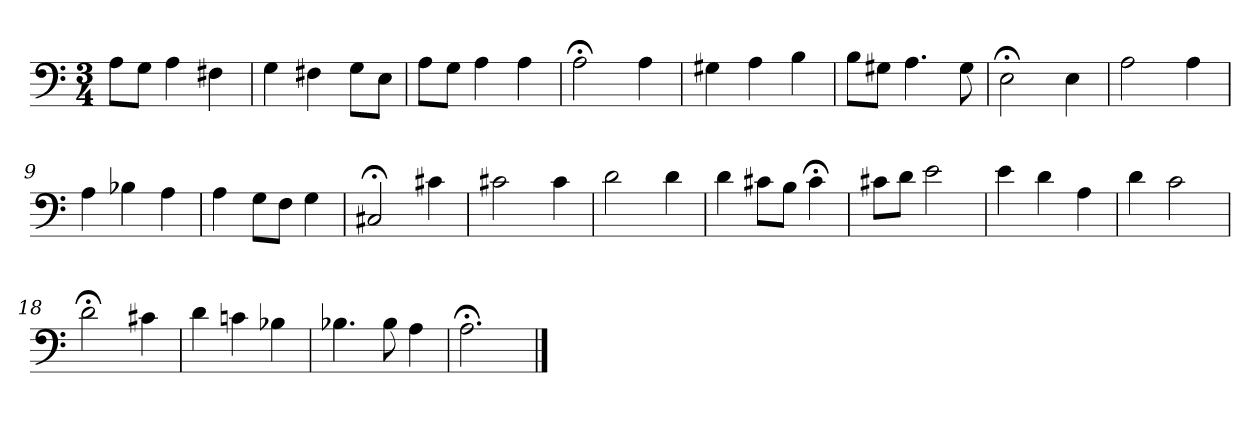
**kern
*part1
*staff1
*clefF4
*k[]
*C:
*M3/4
=1
8A\L
8G\J
4A
4F#X
=2
4G
4F#X
8G\L
8E\J
=3
8A\L
8G\J
4A
4A
=4
2A;<
4A
=5
4G#X
4A
4B
=6
8B\L
8G#X\J
4.A
8G#
=7
2E;<
4E
=8
2A
4A
=9
4A
4B-X
4A
=10
4A
8G\L
8F\J
4G
=11
2C#X;<
4c#X
=12
2c#X
4c#
=13
2d
4d
=14
4d
8c#X\L
8B\J
4c#;<
=15
8c#X\L
8d\J
2e
=16
4e
4d
4A
=17
4d
2c
=18
2d;<
4c#X
=19
4d
4cn
4B-X
=20
4.B-X
8B-
4A
=21
2.A;<
==
*-
